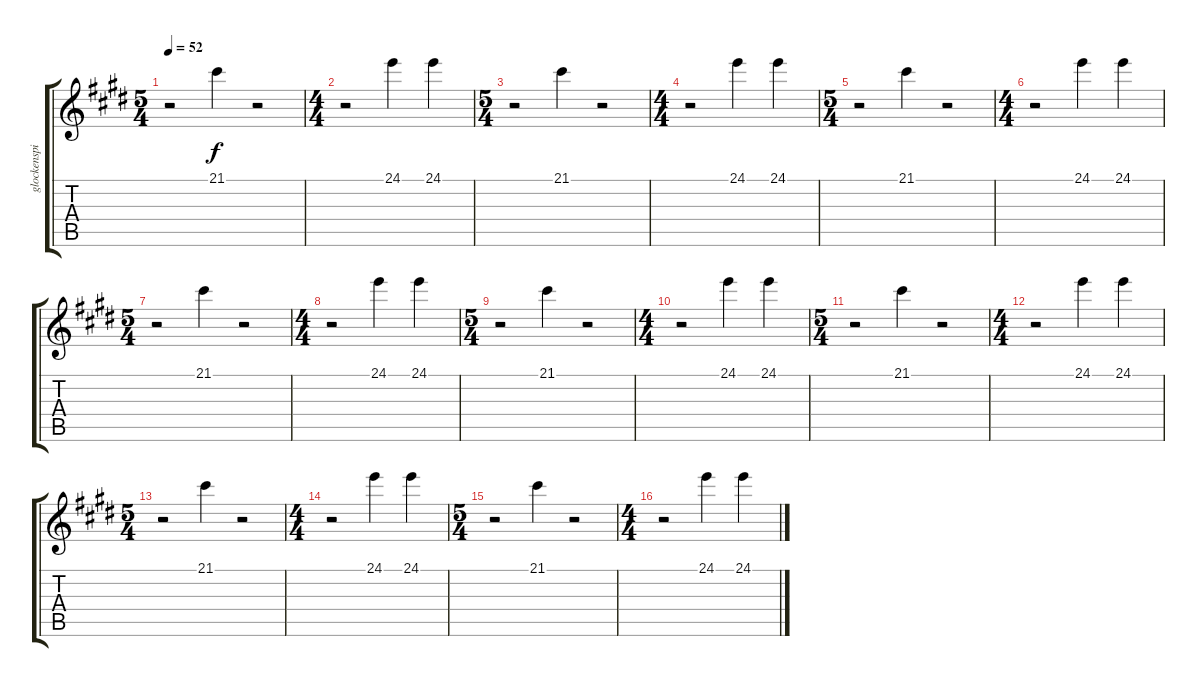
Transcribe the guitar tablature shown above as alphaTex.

\track ("glockenspiel" "glockenspi") {instrument glockenspiel}
\staff {score tabs}
\tuning (E4 B3 G3 D3 A2 E2) {hide}
\ts (5 4)
\tempo 52
\clef g2
\ks e
r.2{dy f} 21.1.4 r.2 |
\ts (4 4)
r.2 24.1.4 24.1.4 |
\ts (5 4)
r.2 21.1.4 r.2 |
\ts (4 4)
r.2 24.1.4 24.1.4 |
\ts (5 4)
r.2 21.1.4 r.2 |
\ts (4 4)
r.2 24.1.4 24.1.4 |
\ts (5 4)
r.2 21.1.4 r.2 |
\ts (4 4)
r.2 24.1.4 24.1.4 |
\ts (5 4)
r.2 21.1.4 r.2 |
\ts (4 4)
r.2 24.1.4 24.1.4 |
\ts (5 4)
r.2 21.1.4 r.2 |
\ts (4 4)
r.2 24.1.4 24.1.4 |
\ts (5 4)
r.2 21.1.4 r.2 |
\ts (4 4)
r.2 24.1.4 24.1.4 |
\ts (5 4)
r.2 21.1.4 r.2 |
\ts (4 4)
r.2 24.1.4 24.1.4
